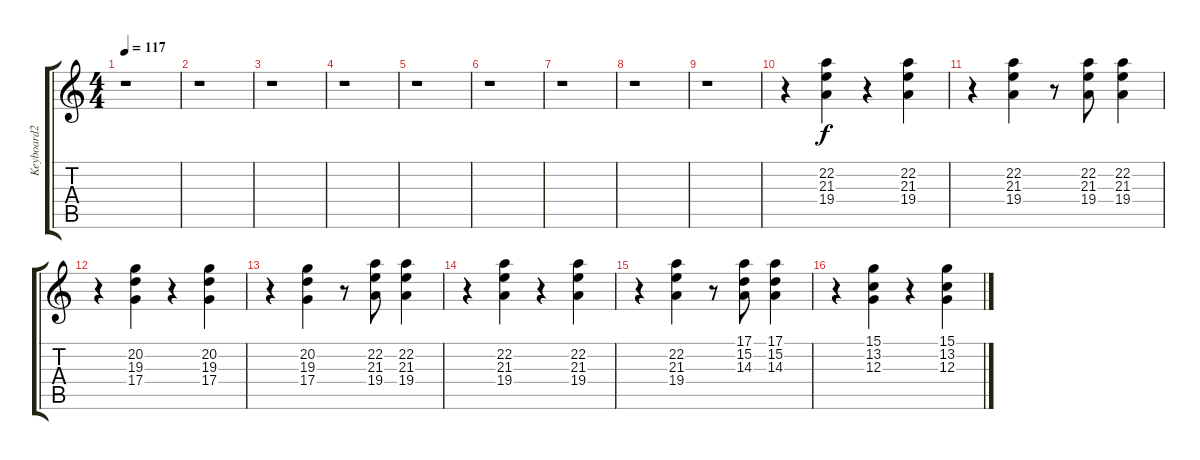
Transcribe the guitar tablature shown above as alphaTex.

\track ("Keyboard2" "Keyboard2") {instrument violin}
\staff {score tabs}
\tuning (E4 B3 G3 D3 A2 E2) {hide}
\ts (4 4)
\tempo 117
\clef g2
\ks c
r.1{dy f} |
r.1 |
r.1 |
r.1 |
r.1 |
r.1 |
r.1 |
r.1 |
r.1 |
r.4 (22.2 21.3 19.4).4 r.4 (22.2 21.3 19.4).4 |
r.4 (22.2 21.3 19.4).4 r.8 (22.2 21.3 19.4).8 (22.2 21.3 19.4).4 |
r.4 (20.2 19.3 17.4).4 r.4 (20.2 19.3 17.4).4 |
r.4 (20.2 19.3 17.4).4 r.8 (22.2 21.3 19.4).8 (22.2 21.3 19.4).4 |
r.4 (22.2 21.3 19.4).4 r.4 (22.2 21.3 19.4).4 |
r.4 (22.2 21.3 19.4).4 r.8 (17.1 15.2 14.3).8 (17.1 15.2 14.3).4 |
r.4 (15.1 13.2 12.3).4 r.4 (15.1 13.2 12.3).4
